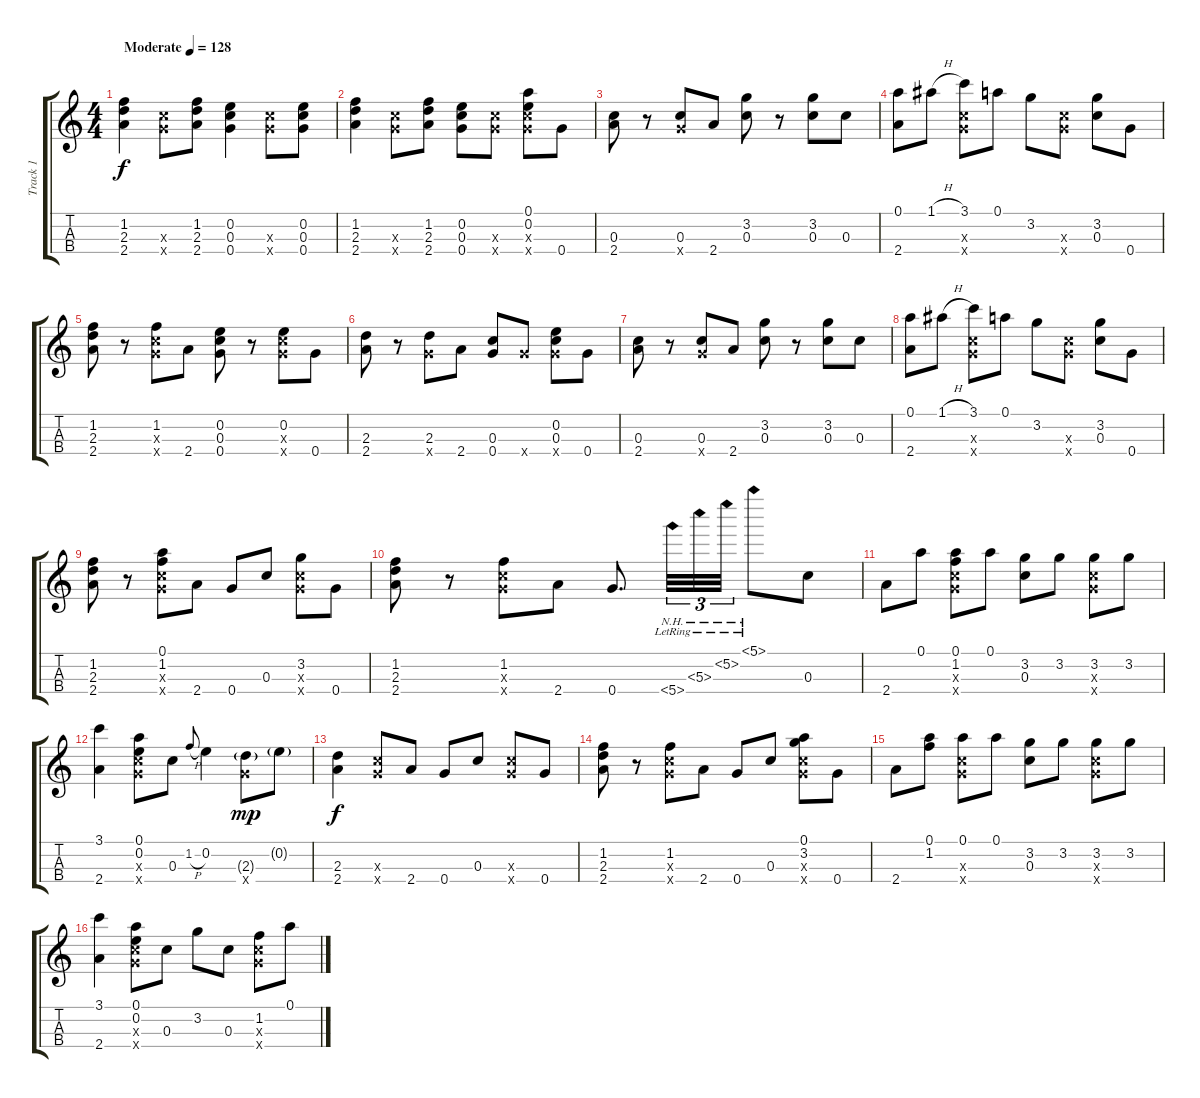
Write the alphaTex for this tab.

\track ("Track 1" "Track 1") {instrument acousticguitarsteel}
\staff {score tabs}
\tuning (A4 E4 C4 G3) {hide}
\ts (4 4)
\tempo (128 "Moderate")
\clef g2
\ks c
(1.2 2.3 2.4).4{dy f instrument acousticguitarsteel} (0.3{x} 0.4{x}).8 (1.2 2.3 2.4).8 (0.2 0.3 0.4).4 (0.3{x} 0.4{x}).8 (0.2 0.3 0.4).8 |
(1.2 2.3 2.4).4 (0.3{x} 0.4{x}).8 (1.2 2.3 2.4).8 (0.2 0.3 0.4).8 (0.3{x} 0.4{x}).8 (0.1 0.2 0.3{x} 0.4{x}).8 0.4.8 |
(0.3 2.4).8 r.8 (0.3 0.4{x}).8 2.4.8 (3.2 0.3).8 r.8 (3.2 0.3).8 0.3.8 |
(0.1 2.4).8 1.1{h}.8 (3.1 0.3{x} 0.4{x}).8 0.1.8 3.2.8 (0.3{x} 0.4{x}).8 (3.2 0.3).8 0.4.8 |
(1.2 2.3 2.4).8 r.8 (1.2 0.3{x} 0.4{x}).8 2.4.8 (0.2 0.3 0.4).8 r.8 (0.2 0.3{x} 0.4{x}).8 0.4.8 |
(2.3 2.4).8 r.8 (2.3 0.4{x}).8 2.4.8 (0.3 0.4).8 0.4{x}.8 (0.2 0.3 0.4{x}).8 0.4.8 |
(0.3 2.4).8 r.8 (0.3 0.4{x}).8 2.4.8 (3.2 0.3).8 r.8 (3.2 0.3).8 0.3.8 |
(0.1 2.4).8 1.1{h}.8 (3.1 0.3{x} 0.4{x}).8 0.1.8 3.2.8 (0.3{x} 0.4{x}).8 (3.2 0.3).8 0.4.8 |
(1.2 2.3 2.4).8 r.8 (0.1 1.2 0.3{x} 0.4{x}).8 2.4.8 0.4.8 0.3.8 (3.2 0.3{x} 0.4{x}).8 0.4.8 |
(1.2 2.3 2.4).8 r.8 (1.2 0.3{x} 0.4{x}).8 2.4.8 0.4.8{d} 5.4{nh lr}.32{tu (3 2)} 5.3{nh lr}.32{tu (3 2)} 5.2{nh lr}.32{tu (3 2)} 5.1{nh lr}.8 0.3.8 |
2.4.8 0.1.8 (0.1 1.2 0.3{x} 0.4{x}).8 0.1.8 (3.2 0.3).8 3.2.8 (3.2 0.3{x} 0.4{x}).8 3.2.8 |
(3.1 2.4).4 (0.1 0.2 0.3{x} 0.4{x}).8 0.3.8 1.2{h}.8{gr onbeat} 0.2.4 (2.3{g} 0.4{x}).8{dy mp} 0.2{g}.8 |
(2.3 2.4).4{dy f volume 10} (0.3{x} 0.4{x}).8 2.4.8 0.4.8 0.3.8 (0.3{x} 0.4{x}).8 0.4.8 |
(1.2 2.3 2.4).8 r.8 (1.2 0.3{x} 0.4{x}).8 2.4.8 0.4.8 0.3.8 (0.1 3.2 0.3{x} 0.4{x}).8 0.4.8 |
2.4.8{volume 13} (0.1 1.2).8 (0.1 0.3{x} 0.4{x}).8 0.1.8 (3.2 0.3).8 3.2.8 (3.2 0.3{x} 0.4{x}).8 3.2.8 |
(3.1 2.4).4 (0.1 0.2 0.3{x} 0.4{x}).8 0.3.8 3.2.8 0.3.8 (1.2 0.3{x} 0.4{x}).8 0.1.8
